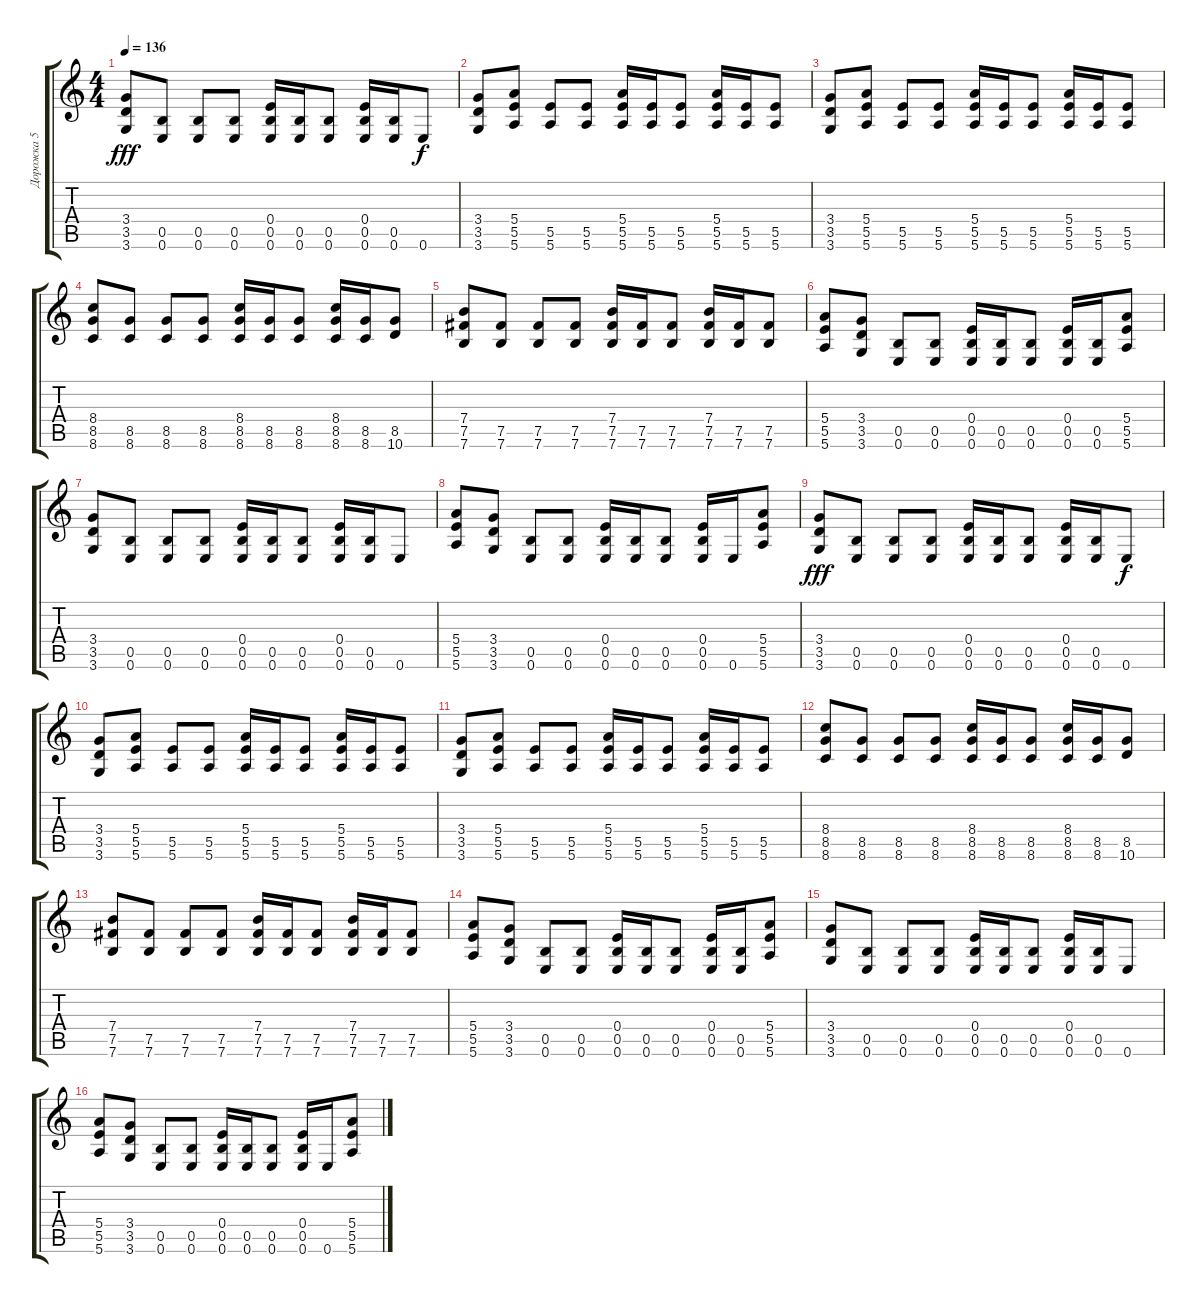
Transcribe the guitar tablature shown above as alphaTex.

\track ("Дорожка 5" "Дорожка 5") {instrument overdrivenguitar}
\staff {score tabs}
\tuning (E4 B3 G3 E3 B2 E2) {hide}
\ts (4 4)
\tempo 136
\clef g2
\ks c
(3.4 3.5 3.6).8{dy fff} (0.5 0.6).8 (0.5 0.6).8 (0.5 0.6).8 (0.4 0.5 0.6).16 (0.5 0.6).16 (0.5 0.6).8 (0.4 0.5 0.6).16 (0.5 0.6).16 0.6.8{dy f} |
(3.4 3.5 3.6).8 (5.4 5.5 5.6).8 (5.5 5.6).8 (5.5 5.6).8 (5.4 5.5 5.6).16 (5.5 5.6).16 (5.5 5.6).8 (5.4 5.5 5.6).16 (5.5 5.6).16 (5.5 5.6).8 |
(3.4 3.5 3.6).8 (5.4 5.5 5.6).8 (5.5 5.6).8 (5.5 5.6).8 (5.4 5.5 5.6).16 (5.5 5.6).16 (5.5 5.6).8 (5.4 5.5 5.6).16 (5.5 5.6).16 (5.5 5.6).8 |
(8.4 8.5 8.6).8 (8.5 8.6).8 (8.5 8.6).8 (8.5 8.6).8 (8.4 8.5 8.6).16 (8.5 8.6).16 (8.5 8.6).8 (8.4 8.5 8.6).16 (8.5 8.6).16 (8.5 10.6).8 |
(7.4 7.5 7.6).8 (7.5 7.6).8 (7.5 7.6).8 (7.5 7.6).8 (7.4 7.5 7.6).16 (7.5 7.6).16 (7.5 7.6).8 (7.4 7.5 7.6).16 (7.5 7.6).16 (7.5 7.6).8 |
(5.4 5.5 5.6).8 (3.4 3.5 3.6).8 (0.5 0.6).8 (0.5 0.6).8 (0.4 0.5 0.6).16 (0.5 0.6).16 (0.5 0.6).8 (0.4 0.5 0.6).16 (0.5 0.6).16 (5.4 5.5 5.6).8 |
(3.4 3.5 3.6).8 (0.5 0.6).8 (0.5 0.6).8 (0.5 0.6).8 (0.4 0.5 0.6).16 (0.5 0.6).16 (0.5 0.6).8 (0.4 0.5 0.6).16 (0.5 0.6).16 0.6.8 |
(5.4 5.5 5.6).8 (3.4 3.5 3.6).8 (0.5 0.6).8 (0.5 0.6).8 (0.4 0.5 0.6).16 (0.5 0.6).16 (0.5 0.6).8 (0.4 0.5 0.6).16 0.6.16 (5.4 5.5 5.6).8 |
(3.4 3.5 3.6).8{dy fff} (0.5 0.6).8 (0.5 0.6).8 (0.5 0.6).8 (0.4 0.5 0.6).16 (0.5 0.6).16 (0.5 0.6).8 (0.4 0.5 0.6).16 (0.5 0.6).16 0.6.8{dy f} |
(3.4 3.5 3.6).8 (5.4 5.5 5.6).8 (5.5 5.6).8 (5.5 5.6).8 (5.4 5.5 5.6).16 (5.5 5.6).16 (5.5 5.6).8 (5.4 5.5 5.6).16 (5.5 5.6).16 (5.5 5.6).8 |
(3.4 3.5 3.6).8 (5.4 5.5 5.6).8 (5.5 5.6).8 (5.5 5.6).8 (5.4 5.5 5.6).16 (5.5 5.6).16 (5.5 5.6).8 (5.4 5.5 5.6).16 (5.5 5.6).16 (5.5 5.6).8 |
(8.4 8.5 8.6).8 (8.5 8.6).8 (8.5 8.6).8 (8.5 8.6).8 (8.4 8.5 8.6).16 (8.5 8.6).16 (8.5 8.6).8 (8.4 8.5 8.6).16 (8.5 8.6).16 (8.5 10.6).8 |
(7.4 7.5 7.6).8 (7.5 7.6).8 (7.5 7.6).8 (7.5 7.6).8 (7.4 7.5 7.6).16 (7.5 7.6).16 (7.5 7.6).8 (7.4 7.5 7.6).16 (7.5 7.6).16 (7.5 7.6).8 |
(5.4 5.5 5.6).8 (3.4 3.5 3.6).8 (0.5 0.6).8 (0.5 0.6).8 (0.4 0.5 0.6).16 (0.5 0.6).16 (0.5 0.6).8 (0.4 0.5 0.6).16 (0.5 0.6).16 (5.4 5.5 5.6).8 |
(3.4 3.5 3.6).8 (0.5 0.6).8 (0.5 0.6).8 (0.5 0.6).8 (0.4 0.5 0.6).16 (0.5 0.6).16 (0.5 0.6).8 (0.4 0.5 0.6).16 (0.5 0.6).16 0.6.8 |
(5.4 5.5 5.6).8 (3.4 3.5 3.6).8 (0.5 0.6).8 (0.5 0.6).8 (0.4 0.5 0.6).16 (0.5 0.6).16 (0.5 0.6).8 (0.4 0.5 0.6).16 0.6.16 (5.4 5.5 5.6).8
